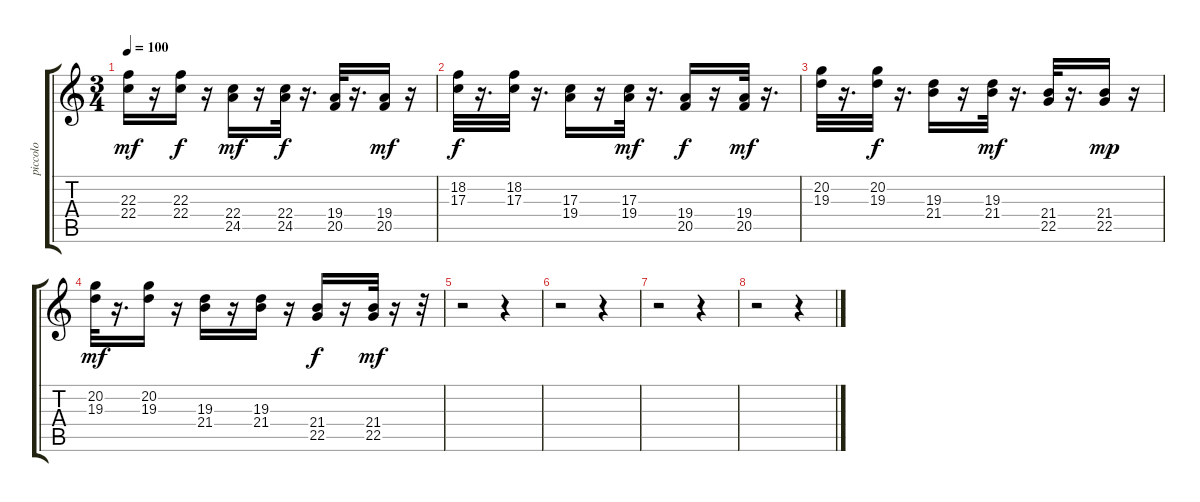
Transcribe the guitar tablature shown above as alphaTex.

\track ("piccolo" "piccolo") {instrument piccolo}
\staff {score tabs}
\tuning (E4 B3 G3 D3 A2 E2) {hide}
\ts (3 4)
\tempo 100
\clef g2
\ks c
(22.3 22.4).16{dy mf} r.16 (22.3 22.4).16{dy f} r.16 (22.4 24.5).16{dy mf} r.16 (22.4 24.5).32{dy f} r.16{d} (19.4 20.5).32 r.16{d} (19.4 20.5).16{dy mf} r.16 |
(18.2 17.3).32{dy f} r.16{d} (18.2 17.3).32 r.16{d} (17.3 19.4).16 r.16 (17.3 19.4).32{dy mf} r.16{d} (19.4 20.5).16{dy f} r.16 (19.4 20.5).32{dy mf} r.16{d} |
(20.2 19.3).32 r.16{d} (20.2 19.3).32{dy f} r.16{d} (19.3 21.4).16 r.16 (19.3 21.4).32{dy mf} r.16{d} (21.4 22.5).32 r.16{d} (21.4 22.5).16{dy mp} r.16 |
(20.2 19.3).32{dy mf} r.16{d} (20.2 19.3).16 r.16 (19.3 21.4).16 r.16 (19.3 21.4).16 r.16 (21.4 22.5).16{dy f} r.16 (21.4 22.5).32{dy mf} r.16 r.32 |
r.2 r.4 |
r.2 r.4 |
r.2 r.4 |
r.2 r.4
